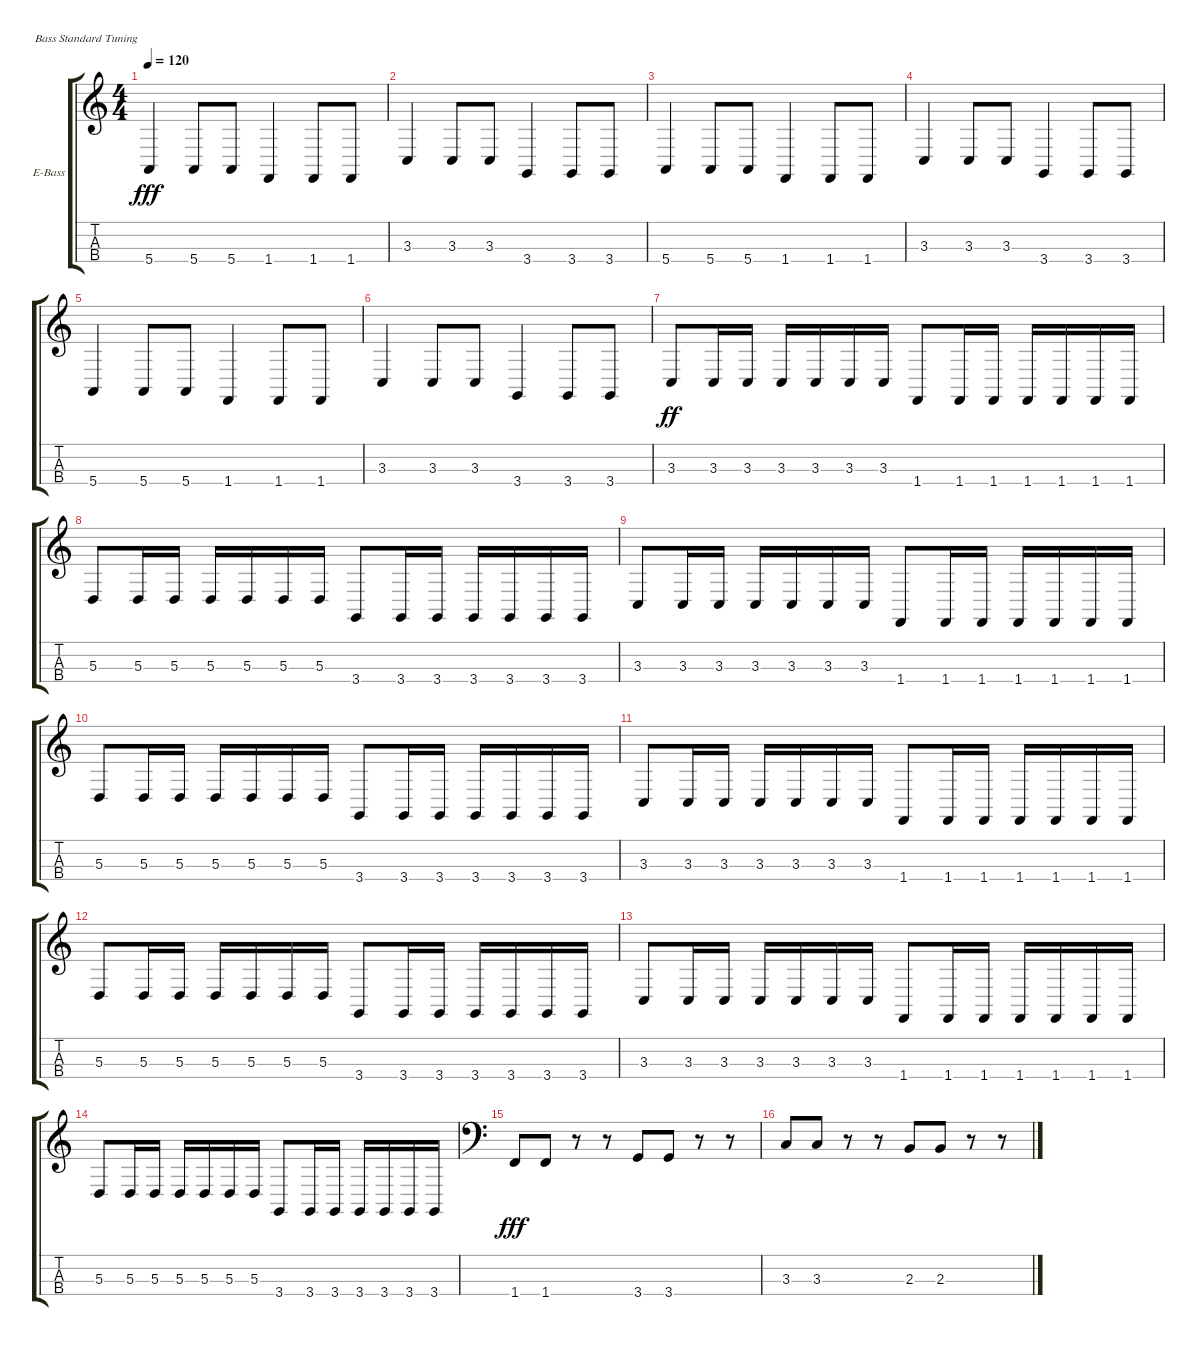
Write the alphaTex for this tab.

\defaultSystemsLayout 4
\bracketExtendMode groupsimilarinstruments
\firstSystemTrackNameOrientation horizontal
\otherSystemsTrackNameOrientation horizontal
\track ("Кислый" "E-Bass") {instrument electricbassfinger}
\staff {score tabs}
\tuning (G2 D2 A1 E1)
\ts (4 4)
\tempo 120
\clef g2
\ks c
5.4.4{dy fff} 5.4.8 5.4.8 1.4.4 1.4.8 1.4.8 |
3.3.4 3.3.8 3.3.8 3.4.4 3.4.8 3.4.8 |
5.4.4 5.4.8 5.4.8 1.4.4 1.4.8 1.4.8 |
3.3.4 3.3.8 3.3.8 3.4.4 3.4.8 3.4.8 |
5.4.4 5.4.8 5.4.8 1.4.4 1.4.8 1.4.8 |
3.3.4 3.3.8 3.3.8 3.4.4 3.4.8 3.4.8 |
3.3.8{dy ff} 3.3.16 3.3.16 3.3.16 3.3.16 3.3.16 3.3.16 1.4.8 1.4.16 1.4.16 1.4.16 1.4.16 1.4.16 1.4.16 |
5.3.8 5.3.16 5.3.16 5.3.16 5.3.16 5.3.16 5.3.16 3.4.8 3.4.16 3.4.16 3.4.16 3.4.16 3.4.16 3.4.16 |
3.3.8 3.3.16 3.3.16 3.3.16 3.3.16 3.3.16 3.3.16 1.4.8 1.4.16 1.4.16 1.4.16 1.4.16 1.4.16 1.4.16 |
5.3.8 5.3.16 5.3.16 5.3.16 5.3.16 5.3.16 5.3.16 3.4.8 3.4.16 3.4.16 3.4.16 3.4.16 3.4.16 3.4.16 |
3.3.8 3.3.16 3.3.16 3.3.16 3.3.16 3.3.16 3.3.16 1.4.8 1.4.16 1.4.16 1.4.16 1.4.16 1.4.16 1.4.16 |
5.3.8 5.3.16 5.3.16 5.3.16 5.3.16 5.3.16 5.3.16 3.4.8 3.4.16 3.4.16 3.4.16 3.4.16 3.4.16 3.4.16 |
3.3.8 3.3.16 3.3.16 3.3.16 3.3.16 3.3.16 3.3.16 1.4.8 1.4.16 1.4.16 1.4.16 1.4.16 1.4.16 1.4.16 |
5.3.8 5.3.16 5.3.16 5.3.16 5.3.16 5.3.16 5.3.16 3.4.8 3.4.16 3.4.16 3.4.16 3.4.16 3.4.16 3.4.16 |
\clef f4
1.4.8{dy fff} 1.4.8 r.8 r.8 3.4.8 3.4.8 r.8 r.8 |
3.3.8 3.3.8 r.8 r.8 2.3.8 2.3.8 r.8 r.8
